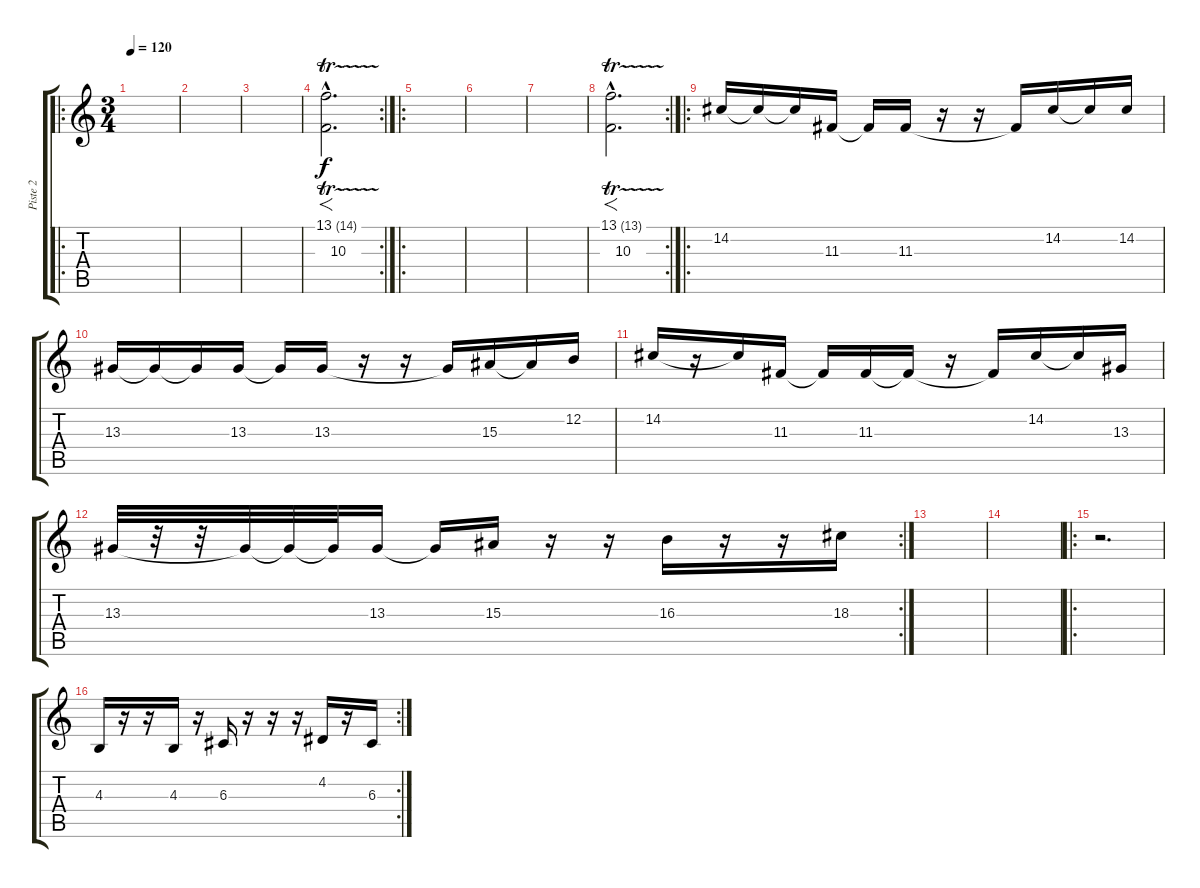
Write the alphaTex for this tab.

\track ("Piste 2" "Piste 2") {instrument stringensemble1}
\staff {score tabs}
\tuning (E4 B3 G3 D3 A2 E2) {hide}
\ro
\ts (3 4)
\tempo 120
\clef g2
\ks c
|
|
|
\rc 2
(13.1{tr (14 16) hac} 10.3{hac}).2{f d instrument electricgrandpiano} |
\ro
|
|
|
\rc 2
(13.1{tr (13 16) hac} 10.3{hac}).2{f d instrument electricgrandpiano} |
\ro
14.2.16{instrument electricgrandpiano} 14.2{t}.16 14.2{t}.16 11.3.16 11.3{t}.16 11.3.16 r.16 r.16 11.3{t}.16 14.2.16 14.2{t}.16 14.2.16 |
13.3.16 13.3{t}.16 13.3{t}.16 13.3.16 13.3{t}.16 13.3.16 r.16 r.16 13.3{t}.16 15.3.16 15.3{t}.16 12.2.16 |
14.2.16 r.16 14.2{t}.16 11.3.16 11.3{t}.16 11.3.16 11.3{t}.16 r.16 11.3{t}.16 14.2.16 14.2{t}.16 13.3.16 |
\rc 2
13.3.32 r.32 r.32 13.3{t}.32 13.3{t}.32 13.3{t}.32 13.3.16{instrument brightacousticpiano} 13.3{t}.16 15.3.16 r.16 r.16 16.3.16 r.16 r.16 18.3.16 |
|
|
\ro
r.2{d instrument electricguitarmuted} |
\rc 2
4.3.16 r.16 r.16 4.3.16 r.16 6.3.16 r.16 r.16 r.16 4.2.16 r.16 6.3.16
